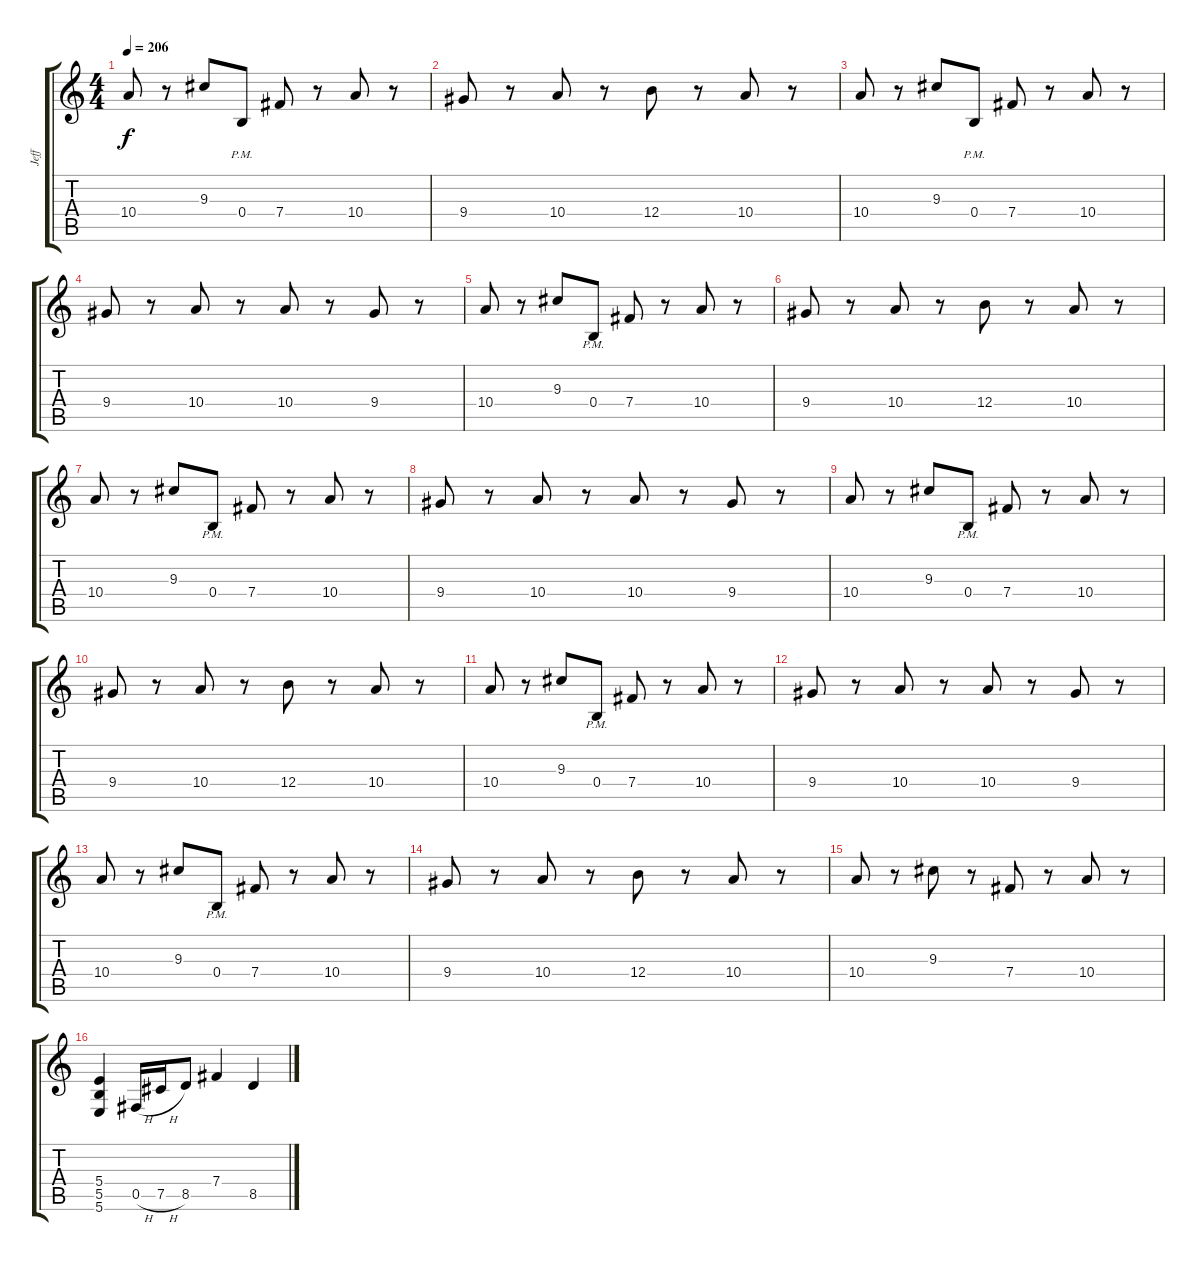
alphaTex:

\track ("Jeff" "Jeff") {instrument distortionguitar}
\staff {score tabs}
\tuning (Db4 Ab3 E3 B2 Gb2 B1) {hide}
\ts (4 4)
\tempo 206
\clef g2
\ks c
10.4.8{dy f} r.8 9.3.8 0.4{pm}.8 7.4.8 r.8 10.4.8 r.8 |
9.4.8 r.8 10.4.8 r.8 12.4.8 r.8 10.4.8 r.8 |
10.4.8 r.8 9.3.8 0.4{pm}.8 7.4.8 r.8 10.4.8 r.8 |
9.4.8 r.8 10.4.8 r.8 10.4.8 r.8 9.4.8 r.8 |
10.4.8 r.8 9.3.8 0.4{pm}.8 7.4.8 r.8 10.4.8 r.8 |
9.4.8 r.8 10.4.8 r.8 12.4.8 r.8 10.4.8 r.8 |
10.4.8 r.8 9.3.8 0.4{pm}.8 7.4.8 r.8 10.4.8 r.8 |
9.4.8 r.8 10.4.8 r.8 10.4.8 r.8 9.4.8 r.8 |
10.4.8 r.8 9.3.8 0.4{pm}.8 7.4.8 r.8 10.4.8 r.8 |
9.4.8 r.8 10.4.8 r.8 12.4.8 r.8 10.4.8 r.8 |
10.4.8 r.8 9.3.8 0.4{pm}.8 7.4.8 r.8 10.4.8 r.8 |
9.4.8 r.8 10.4.8 r.8 10.4.8 r.8 9.4.8 r.8 |
10.4.8 r.8 9.3.8 0.4{pm}.8 7.4.8 r.8 10.4.8 r.8 |
9.4.8 r.8 10.4.8 r.8 12.4.8 r.8 10.4.8 r.8 |
10.4.8 r.8 9.3.8 r.8 7.4.8 r.8 10.4.8 r.8 |
(5.4 5.5 5.6).4 0.5{h}.16 7.5{h}.16 8.5.8 7.4.4 8.5.4
